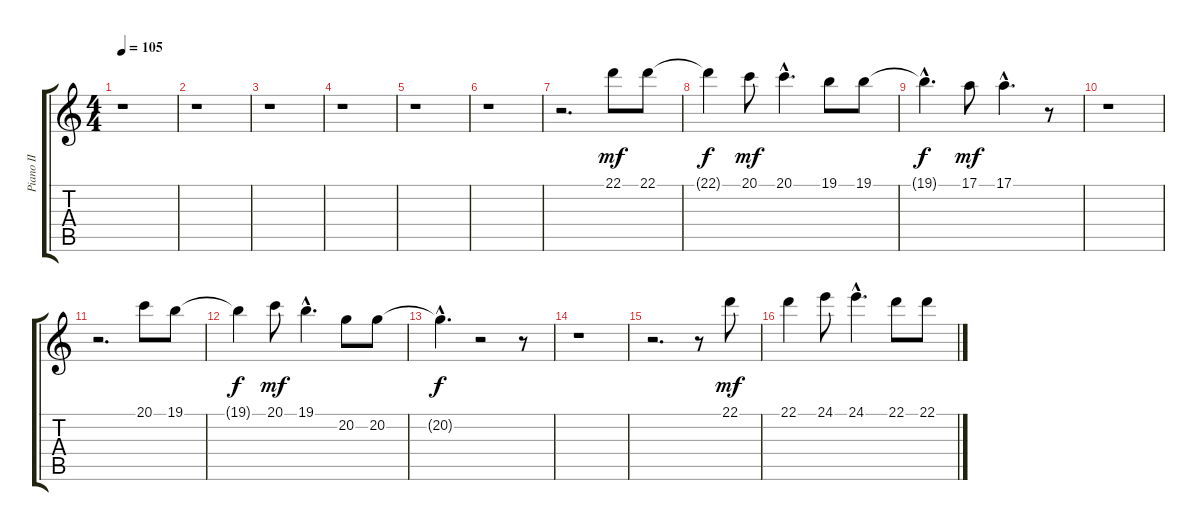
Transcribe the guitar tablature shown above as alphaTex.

\track ("Piano II" "Piano II") {instrument honkytonkpiano}
\staff {score tabs}
\tuning (E4 B3 G3 D3 A2 E2) {hide}
\ts (4 4)
\tempo 105
\clef g2
\ks c
r.1{dy mf} |
r.1 |
r.1 |
r.1 |
r.1 |
r.1 |
r.2{d} 22.1.8 22.1.8 |
22.1{t}.4{dy f} 20.1.8{dy mf} 20.1{hac}.4{d} 19.1.8 19.1.8 |
19.1{hac t}.4{d dy f} 17.1.8{dy mf} 17.1{hac}.4{d} r.8 |
r.1 |
r.2{d} 20.1.8 19.1.8 |
19.1{t}.4{dy f} 20.1.8{dy mf} 19.1{hac}.4{d} 20.2.8 20.2.8 |
20.2{hac t}.4{d dy f} r.2 r.8 |
r.1 |
r.2{d} r.8 22.1.8{dy mf} |
22.1.4 24.1.8 24.1{hac}.4{d} 22.1.8 22.1.8
